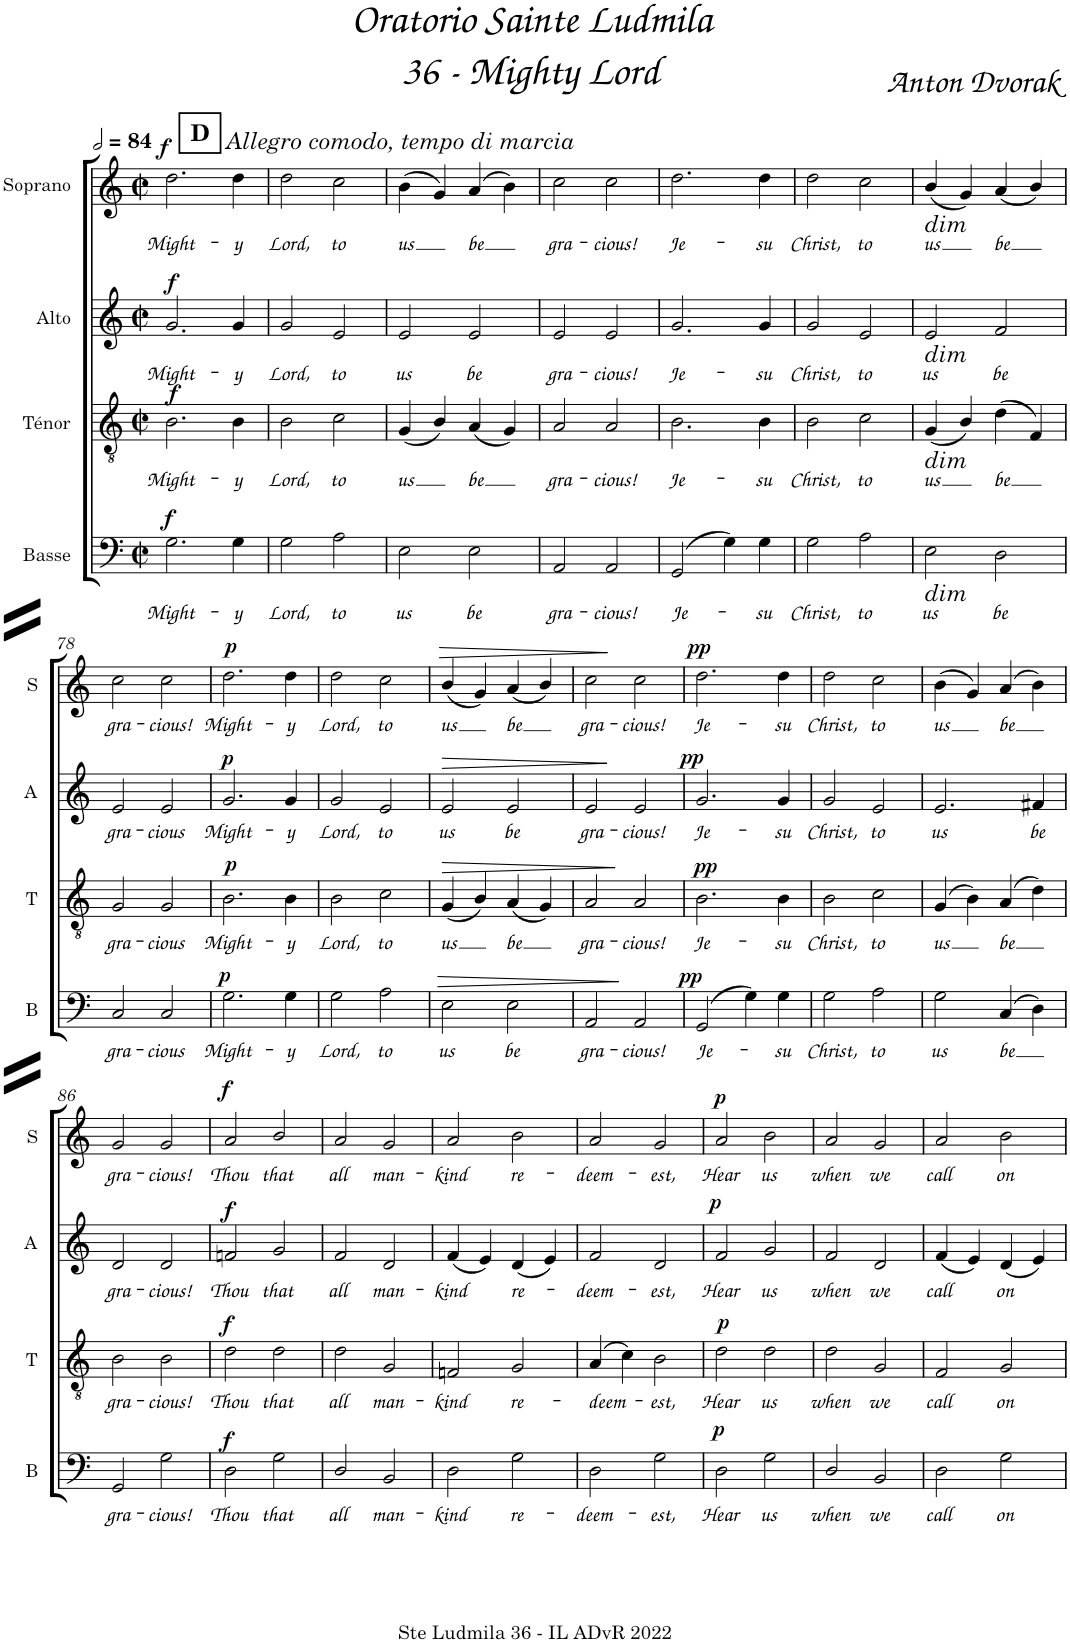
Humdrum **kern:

**kern	**text	**dynam	**kern	**text	**dynam	**kern	**text	**dynam	**kern	**text	**dynam
*part4	*part4	*part4	*part3	*part3	*part3	*part2	*part2	*part2	*part1	*part1	*part1
*staff4	*staff4	*staff4	*staff3	*staff3	*staff3	*staff2	*staff2	*staff2	*staff1	*staff1	*staff1
*I"Basse	*	*	*I"Ténor	*	*	*I"Alto	*	*	*I"Soprano	*	*
*I'B	*	*	*I'T	*	*	*I'A	*	*	*I'S	*	*
*clefF4	*	*	*clefGv2	*	*	*clefG2	*	*	*clefG2	*	*
*ITrd7c12	*	*	*	*	*	*ITrd1c2	*	*	*	*	*
*k[]	*	*	*k[]	*	*	*k[]	*	*	*k[]	*	*
*M2/2	*	*	*M2/2	*	*	*M2/2	*	*	*M2/2	*	*
*met(c|)	*	*	*met(c|)	*	*	*met(c|)	*	*	*met(c|)	*	*
*MM168	*	*	*MM168	*	*	*MM168	*	*	*MM168	*	*
=71	=71	=71	=71	=71	=71	=71	=71	=71	=71	=71	=71
!	!	!	!	!	!	!	!	!	!LO:TX:a:i:t=Allegro comodo, tempo di marcia	!	!
!	!	!	!	!	!	!	!	!	!LO:TX:a:B:t=D	!	!
!	!LO:LY:b	!LO:DY:a	!	!LO:LY:b	!LO:DY:b	!	!LO:LY:b	!LO:DY:a	!	!LO:LY:b	!LO:DY:a
2.G\	Might-	f	2.B\	Might-	f	2.g/	Might-	f	2.dd\	Might-	f
!	!LO:LY:b	!	!	!LO:LY:b	!	!	!LO:LY:b	!	!	!LO:LY:b	!
4G\	-y	.	4B\	-y	.	4g/	-y	.	4dd\	-y	.
=72	=72	=72	=72	=72	=72	=72	=72	=72	=72	=72	=72
!	!LO:LY:b	!	!	!LO:LY:b	!	!	!LO:LY:b	!	!	!LO:LY:b	!
2G\	Lord,	.	2B\	Lord,	.	2g/	Lord,	.	2dd\	Lord,	.
!	!LO:LY:b	!	!	!LO:LY:b	!	!	!LO:LY:b	!	!	!LO:LY:b	!
2A\	to	.	2c\	to	.	2e/	to	.	2cc\	to	.
=73	=73	=73	=73	=73	=73	=73	=73	=73	=73	=73	=73
!	!LO:LY:b	!	!	!LO:LY:b	!	!	!LO:LY:b	!	!	!LO:LY:b	!
2E\	us	.	(4G/	us	.	2e/	us	.	(4b\	us	.
.	.	.	4B/)	.	.	.	.	.	4g/)	.	.
!	!LO:LY:b	!	!	!LO:LY:b	!	!	!LO:LY:b	!	!	!LO:LY:b	!
2E\	be	.	(4A/	be	.	2e/	be	.	(4a/	be	.
.	.	.	4G/)	.	.	.	.	.	4b\)	.	.
=74	=74	=74	=74	=74	=74	=74	=74	=74	=74	=74	=74
!	!LO:LY:b	!	!	!LO:LY:b	!	!	!LO:LY:b	!	!	!LO:LY:b	!
2AA/	gra-	.	2A/	gra-	.	2e/	gra-	.	2cc\	gra-	.
!	!LO:LY:b	!	!	!LO:LY:b	!	!	!LO:LY:b	!	!	!LO:LY:b	!
2AA/	-cious!	.	2A/	-cious!	.	2e/	-cious!	.	2cc\	-cious!	.
=145	=145	=145	=145	=145	=145	=145	=145	=145	=145	=145	=145
!	!LO:LY:b	!	!	!LO:LY:b	!	!	!LO:LY:b	!	!	!LO:LY:b	!
(2GG/	Je-	.	2.B\	Je-	.	2.g/	Je-	.	2.dd\	Je-	.
4G\)	.	.	.	.	.	.	.	.	.	.	.
!	!LO:LY:b	!	!	!LO:LY:b	!	!	!LO:LY:b	!	!	!LO:LY:b	!
4G\	-su	.	4B\	-su	.	4g/	-su	.	4dd\	-su	.
=146	=146	=146	=146	=146	=146	=146	=146	=146	=146	=146	=146
!	!LO:LY:b	!	!	!LO:LY:b	!	!	!LO:LY:b	!	!	!LO:LY:b	!
2G\	Christ,	.	2B\	Christ,	.	2g/	Christ,	.	2dd\	Christ,	.
!	!LO:LY:b	!	!	!LO:LY:b	!	!	!LO:LY:b	!	!	!LO:LY:b	!
2A\	to	.	2c\	to	.	2e/	to	.	2cc\	to	.
=147	=147	=147	=147	=147	=147	=147	=147	=147	=147	=147	=147
!	!	!	!	!	!	!	!	!	!LO:TX:b:i:t=dim	!	!
!	!	!	!	!	!	!LO:TX:b:i:t=dim	!	!	!	!	!
!	!	!	!LO:TX:b:i:t=dim	!	!	!	!	!	!	!	!
!LO:TX:b:i:t=dim	!	!	!	!	!	!	!	!	!	!	!
!	!LO:LY:b	!	!	!LO:LY:b	!	!	!LO:LY:b	!	!	!LO:LY:b	!
2E\	us	.	(4G/	us	.	2e/	us	.	(4b/	us	.
.	.	.	4B/)	.	.	.	.	.	4g/)	.	.
!	!LO:LY:b	!	!	!LO:LY:b	!	!	!LO:LY:b	!	!	!LO:LY:b	!
2D\	be	.	(4d\	be	.	2f/	be	.	(4a/	be	.
.	.	.	4F/)	.	.	.	.	.	4b/)	.	.
!!LO:LB:g=z
=78	=78	=78	=78	=78	=78	=78	=78	=78	=78	=78	=78
!	!LO:LY:b	!	!	!LO:LY:b	!	!	!LO:LY:b	!	!	!LO:LY:b	!
2C/	gra-	.	2G/	gra-	.	2e/	gra-	.	2cc\	gra-	.
!	!LO:LY:b	!	!	!LO:LY:b	!	!	!LO:LY:b	!	!	!LO:LY:b	!
2C/	-cious	.	2G/	-cious	.	2e/	-cious	.	2cc\	-cious!	.
=79	=79	=79	=79	=79	=79	=79	=79	=79	=79	=79	=79
!	!LO:LY:b	!LO:DY:a	!	!LO:LY:b	!LO:DY:a	!	!LO:LY:b	!LO:DY:a	!	!LO:LY:b	!LO:DY:a
2.G\	Might-	p	2.B\	Might-	p	2.g/	Might-	p	2.dd\	Might-	p
!	!LO:LY:b	!	!	!LO:LY:b	!	!	!LO:LY:b	!	!	!LO:LY:b	!
4G\	-y	.	4B\	-y	.	4g/	-y	.	4dd\	-y	.
=80	=80	=80	=80	=80	=80	=80	=80	=80	=80	=80	=80
!	!LO:LY:b	!	!	!LO:LY:b	!	!	!LO:LY:b	!	!	!LO:LY:b	!
2G\	Lord,	.	2B\	Lord,	.	2g/	Lord,	.	2dd\	Lord,	.
!	!LO:LY:b	!	!	!LO:LY:b	!	!	!LO:LY:b	!	!	!LO:LY:b	!
2A\	to	.	2c\	to	.	2e/	to	.	2cc\	to	.
=81	=81	=81	=81	=81	=81	=81	=81	=81	=81	=81	=81
!	!LO:LY:b	!LO:HP:b	!	!LO:LY:b	!LO:HP:b	!	!LO:LY:b	!LO:HP:b	!	!LO:LY:b	!LO:HP:b
2E\	us	>	(4G/	us	>	2e/	us	>	(4b/	us	>
.	.	.	4B/)	.	.	.	.	.	4g/)	.	.
!	!LO:LY:b	!	!	!LO:LY:b	!	!	!LO:LY:b	!	!	!LO:LY:b	!
2E\	be	.	(4A/	be	.	2e/	be	.	(4a/	be	.
.	.	.	4G/)	.	.	.	.	.	4b/)	.	.
=82	=82	=82	=82	=82	=82	=82	=82	=82	=82	=82	=82
!	!LO:LY:b	!	!	!LO:LY:b	!	!	!LO:LY:b	!	!	!LO:LY:b	!
2AA/	gra-	.	2A/	gra-	.	2e/	gra-	.	2cc\	gra-	.
!	!LO:LY:b	!	!	!LO:LY:b	!	!	!LO:LY:b	!	!	!LO:LY:b	!
2AA/	-cious!	]	2A/	-cious!	]	2e/	-cious!	]	2cc\	-cious!	]
=83	=83	=83	=83	=83	=83	=83	=83	=83	=83	=83	=83
!	!LO:LY:b	!LO:DY:a	!	!LO:LY:b	!LO:DY:a	!	!LO:LY:b	!LO:DY:a	!	!LO:LY:b	!LO:DY:a
(2GG/	Je-	pp	2.B\	Je-	pp	2.g/	Je-	pp	2.dd\	Je-	pp
4G\)	.	.	.	.	.	.	.	.	.	.	.
!	!LO:LY:b	!	!	!LO:LY:b	!	!	!LO:LY:b	!	!	!LO:LY:b	!
4G\	-su	.	4B\	-su	.	4g/	-su	.	4dd\	-su	.
=84	=84	=84	=84	=84	=84	=84	=84	=84	=84	=84	=84
!	!LO:LY:b	!	!	!LO:LY:b	!	!	!LO:LY:b	!	!	!LO:LY:b	!
2G\	Christ,	.	2B\	Christ,	.	2g/	-Christ,	.	2dd\	Christ,	.
!	!LO:LY:b	!	!	!LO:LY:b	!	!	!LO:LY:b	!	!	!LO:LY:b	!
2A\	to	.	2c\	to	.	2e/	to	.	2cc\	to	.
=85	=85	=85	=85	=85	=85	=85	=85	=85	=85	=85	=85
!	!LO:LY:b	!	!	!LO:LY:b	!	!	!LO:LY:b	!	!	!LO:LY:b	!
2G\	us	.	(4G/	us	.	2.e/	us	.	(4b\	us	.
.	.	.	4B\)	.	.	.	.	.	4g/)	.	.
!	!LO:LY:b	!	!	!LO:LY:b	!	!	!	!	!	!LO:LY:b	!
(4C/	be	.	(4A/	be	.	.	.	.	(4a/	be	.
!	!	!	!	!	!	!	!LO:LY:b	!	!	!	!
4D\)	.	.	4d\)	.	.	4f#X/	be	.	4b\)	.	.
!!LO:LB:g=z
=86	=86	=86	=86	=86	=86	=86	=86	=86	=86	=86	=86
!	!LO:LY:b	!	!	!LO:LY:b	!	!	!LO:LY:b	!	!	!LO:LY:b	!
2GG/	gra-	.	2B\	gra-	.	2d/	gra-	.	2g/	gra-	.
!	!LO:LY:b	!	!	!LO:LY:b	!	!	!LO:LY:b	!	!	!LO:LY:b	!
2G\	-cious!	.	2B\	-cious!	.	2d/	-cious!	.	2g/	-cious!	.
=87	=87	=87	=87	=87	=87	=87	=87	=87	=87	=87	=87
!	!LO:LY:b	!LO:DY:b	!	!LO:LY:b	!LO:DY:a	!	!LO:LY:b	!LO:DY:a	!	!LO:LY:b	!LO:DY:a
2D\	Thou	f	2d\	Thou	f	2fn/	Thou	f	2a/	Thou	f
!	!LO:LY:b	!	!	!LO:LY:b	!	!	!LO:LY:b	!	!	!LO:LY:b	!
2G\	that	.	2d\	that	.	2g/	that	.	2b/	that	.
=88	=88	=88	=88	=88	=88	=88	=88	=88	=88	=88	=88
!	!LO:LY:b	!	!	!LO:LY:b	!	!	!LO:LY:b	!	!	!LO:LY:b	!
2D/	all	.	2d\	all	.	2f/	all	.	2a/	all	.
!	!LO:LY:b	!	!	!LO:LY:b	!	!	!LO:LY:b	!	!	!LO:LY:b	!
2BB/	man-	.	2G/	man-	.	2d/	man-	.	2g/	man-	.
=89	=89	=89	=89	=89	=89	=89	=89	=89	=89	=89	=89
!	!LO:LY:b	!	!	!LO:LY:b	!	!	!LO:LY:b	!	!	!LO:LY:b	!
2D\	-kind	.	2Fn/	-kind	.	(4f/	-kind	.	2a/	-kind	.
.	.	.	.	.	.	4e/)	.	.	.	.	.
!	!LO:LY:b	!	!	!LO:LY:b	!	!	!LO:LY:b	!	!	!LO:LY:b	!
2G\	re-	.	2G/	re-	.	(4d/	re-	.	2b\	re-	.
.	.	.	.	.	.	4e/)	.	.	.	.	.
=90	=90	=90	=90	=90	=90	=90	=90	=90	=90	=90	=90
!	!LO:LY:b	!	!	!LO:LY:b	!	!	!LO:LY:b	!	!	!LO:LY:b	!
2D\	-deem-	.	(4A/	-deem-	.	2f/	-deem-	.	2a/	-deem-	.
.	.	.	4c\)	.	.	.	.	.	.	.	.
!	!LO:LY:b	!	!	!LO:LY:b	!	!	!LO:LY:b	!	!	!LO:LY:b	!
2G\	-est,	.	2B\	-est,	.	2d/	-est,	.	2g/	-est,	.
=91	=91	=91	=91	=91	=91	=91	=91	=91	=91	=91	=91
!	!LO:LY:b	!LO:DY:a	!	!LO:LY:b	!LO:DY:a	!	!LO:LY:b	!LO:DY:a	!	!LO:LY:b	!LO:DY:a
2D\	Hear	p	2d\	Hear	p	2f/	-Hear	p	2a/	Hear	p
!	!LO:LY:b	!	!	!LO:LY:b	!	!	!LO:LY:b	!	!	!LO:LY:b	!
2G\	us	.	2d\	us	.	2g/	us	.	2b\	us	.
=92	=92	=92	=92	=92	=92	=92	=92	=92	=92	=92	=92
!	!LO:LY:b	!	!	!LO:LY:b	!	!	!LO:LY:b	!	!	!LO:LY:b	!
2D/	when	.	2d\	when	.	2f/	when	.	2a/	when	.
!	!LO:LY:b	!	!	!LO:LY:b	!	!	!LO:LY:b	!	!	!LO:LY:b	!
2BB/	we	.	2G/	we	.	2d/	we	.	2g/	we	.
=93	=93	=93	=93	=93	=93	=93	=93	=93	=93	=93	=93
!	!LO:LY:b	!	!	!LO:LY:b	!	!	!LO:LY:b	!	!	!LO:LY:b	!
2D\	call	.	2F/	call	.	(4f/	call	.	2a/	call	.
.	.	.	.	.	.	4e/)	.	.	.	.	.
!	!LO:LY:b	!	!	!LO:LY:b	!	!	!LO:LY:b	!	!	!LO:LY:b	!
2G\	on	.	2G/	on	.	(4d/	on	.	2b\	on	.
.	.	.	.	.	.	4e/)	.	.	.	.	.
=	=	=	=	=	=	=	=	=	=	=	=
*-	*-	*-	*-	*-	*-	*-	*-	*-	*-	*-	*-
